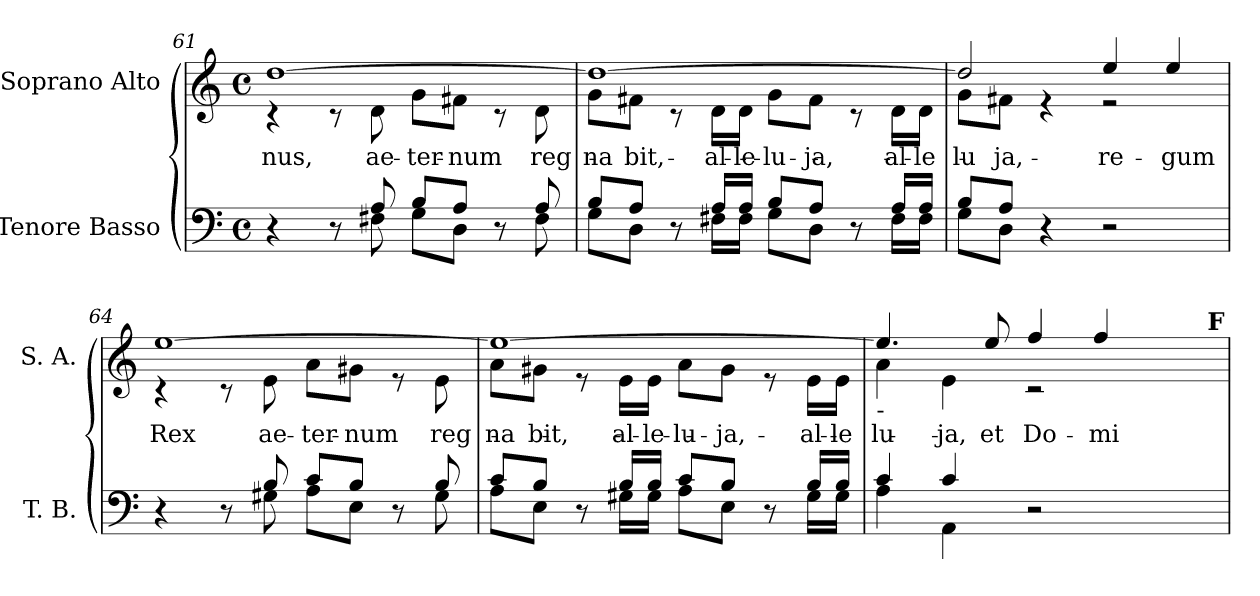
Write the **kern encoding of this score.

**kern	**kern	**text
*part2	*part1	*part1
*staff2	*staff1	*staff1
*I"Tenore Basso	*I"Soprano Alto	*
*I'T. B.	*I'S. A.	*
!!LO:LB:g=z
*clefF4	*clefG2	*
*k[]	*k[]	*
*C:	*C:	*
*M4/4	*M4/4	*
*met(c)	*met(c)	*
=61	=61	=61
*^	*	*
!	!	!LO:TX:a:t=-	!
!	!	!	!LO:LY:a:color=#000000
*	*	*^	*
4r	4ryy	[1ddi	4r	-nus,
8r	8ryy	.	8r	.
!	!	!	!	!LO:LY:b:color=#000000
8Ai/	8F#Xi\	.	8di\	ae-
!	!	!	!	!LO:LY:b:color=#000000
8Bi/L	8Gi\L	.	8gi\L	-ter-
!	!	!	!	!LO:LY:b:color=#000000
8Ai/J	8Di\J	.	8f#Xi\J	-num
8r	8ryy	.	8r	.
!	!	!	!	!LO:LY:b:color=#000000
8Ai/	8F#i\	.	8di\	reg-
=62	=62	=62	=62	=62
!	!	!	!	!LO:LY:b:color=#000000
8Bi/L	8Gi\L	1ddi_	8gi\L	-na-
!	!	!	!	!LO:LY:b:color=#000000
8Ai/J	8Di\J	.	8f#Xi\J	-bit,
8r	8ryy	.	8r	.
!	!	!	!	!LO:LY:b:color=#000000
16Ai/LL	16F#Xi\LL	.	16di\LL	al-
!	!	!	!	!LO:LY:b:color=#000000
16Ai/JJ	16F#i\JJ	.	16di\JJ	-le-
!	!	!	!	!LO:LY:b:color=#000000
8Bi/L	8Gi\L	.	8gi\L	-lu-
!	!	!	!	!LO:LY:b:color=#000000
8Ai/J	8Di\J	.	8f#i\J	-ja,
8r	8ryy	.	8r	.
!	!	!	!	!LO:LY:b:color=#000000
16Ai/LL	16F#i\LL	.	16di\LL	al-
!	!	!	!	!LO:LY:b:color=#000000
16Ai/JJ	16F#i\JJ	.	16di\JJ	-le-
=63	=63	=63	=63	=63
!	!	!	!	!LO:LY:b:color=#000000
8Bi/L	8Gi\L	2ddi/]	8gi\L	-lu-
!	!	!	!	!LO:LY:b:color=#000000
8Ai/J	8Di\J	.	8f#Xi\J	-ja,
4r	4ryy	.	4r	.
!	!	!	!	!LO:LY:a:color=#000000
2r	2ryy	4eei/	2r	re-
!	!	!	!	!LO:LY:a:color=#000000
.	.	4eei/	.	-gum
=64	=64	=64	=64	=64
!	!	!	!	!LO:LY:a:color=#000000
4r	4ryy	[1eei	4r	Rex
8r	8ryy	.	8r	.
!	!	!	!	!LO:LY:b:color=#000000
8Bi/	8G#Xi\	.	8ei\	ae-
!	!	!	!	!LO:LY:b:color=#000000
8ci/L	8Ai\L	.	8ai\L	-ter-
!	!	!	!	!LO:LY:b:color=#000000
8Bi/J	8Ei\J	.	8g#Xi\J	-num
8r	8ryy	.	8r	.
!	!	!	!	!LO:LY:b:color=#000000
8Bi/	8G#i\	.	8ei\	reg-
=65	=65	=65	=65	=65
!	!	!	!	!LO:LY:b:color=#000000
8ci/L	8Ai\L	1eei_	8ai\L	-na-
!	!	!	!	!LO:LY:b:color=#000000
8Bi/J	8Ei\J	.	8g#Xi\J	-bit,
8r	8ryy	.	8r	.
!	!	!	!	!LO:LY:b:color=#000000
16Bi/LL	16G#Xi\LL	.	16ei\LL	al-
!	!	!	!	!LO:LY:b:color=#000000
16Bi/JJ	16G#i\JJ	.	16ei\JJ	-le-
!	!	!	!	!LO:LY:b:color=#000000
8ci/L	8Ai\L	.	8ai\L	-lu-
!	!	!	!	!LO:LY:b:color=#000000
8Bi/J	8Ei\J	.	8g#i\J	-ja,
8r	8ryy	.	8r	.
!	!	!	!	!LO:LY:b:color=#000000
16Bi/LL	16G#i\LL	.	16ei\LL	al-
!	!	!	!	!LO:LY:b:color=#000000
16Bi/JJ	16G#i\JJ	.	16ei\JJ	-le-
!!LO:LB:g=z
=66	=66	=66	=66	=66
!	!	!LO:TX:b:t=-	!	!
!	!	!	!	!LO:LY:b:color=#000000
*	*	*	*^	*
4ci/	4Ai\	4.eei/]	4ai\	2ryy	-lu-
!	!	!	!	!	!LO:LY:b:color=#000000
4ci/	4AAi\	.	4ei\	.	-ja,
!	!	!	!	!	!LO:LY:a:color=#000000
.	.	8eei/	.	.	et
!	!	!	!	!	!LO:LY:a:color=#000000
2r	2ryy	4ffi/	2r	4ryy	Do-
!	!	!	!	!	!LO:LY:a:color=#000000
.	.	4ffi/	.	8ryy	-mi-
.	.	.	.	16ryy	.
.	.	.	.	32ryy	.
.	.	.	.	64ryy	.
.	.	.	.	128...ryy	.
!	!	!	!	!LO:TX:a:B:t=F	!
.	.	.	.	1024ryy	.
*v	*v	*	*	*	*
*	*v	*v	*v	*
=	=	=
*-	*-	*-
